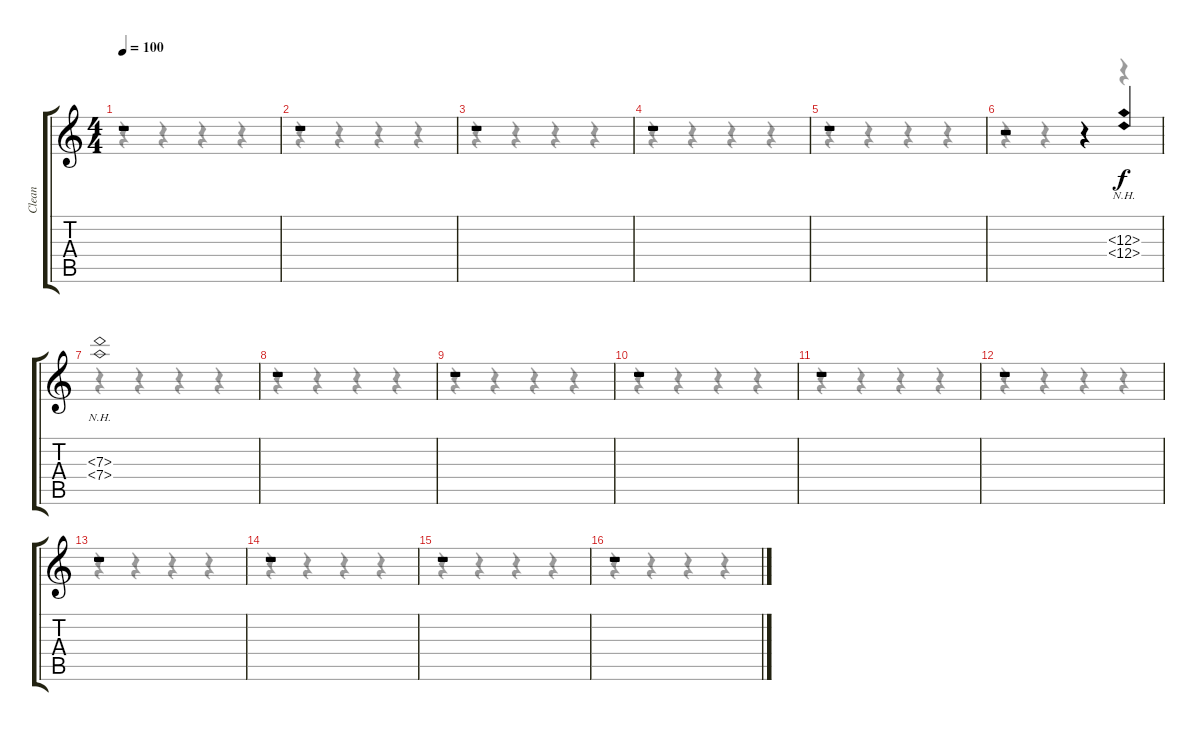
\track ("Clean" "Clean") {instrument electricguitarclean}
\staff {score tabs}
\tuning (E4 B3 G3 D3 A2 E2) {hide}
\voice
\ts (4 4)
\tempo 100
\clef g2
\ks c
r.1{dy f} |
r.1 |
r.1 |
r.1 |
r.1 |
r.2 r.4 (12.3{nh} 12.4{nh}).4 |
(7.3{nh} 7.4{nh}).1 |
r.1 |
r.1 |
r.1 |
r.1 |
r.1 |
r.1 |
r.1 |
r.1 |
r.1
\voice
\clef g2
\ottava regular
\simile none
\ks c
r.4{dy f} r.4 r.4 r.4 |
r.4 r.4 r.4 r.4 |
r.4 r.4 r.4 r.4 |
r.4 r.4 r.4 r.4 |
r.4 r.4 r.4 r.4 |
r.4 r.4 r.4 r.4 |
r.4 r.4 r.4 r.4 |
r.4 r.4 r.4 r.4 |
r.4 r.4 r.4 r.4 |
r.4 r.4 r.4 r.4 |
r.4 r.4 r.4 r.4 |
r.4 r.4 r.4 r.4 |
r.4 r.4 r.4 r.4 |
r.4 r.4 r.4 r.4 |
r.4 r.4 r.4 r.4 |
r.4 r.4 r.4 r.4
